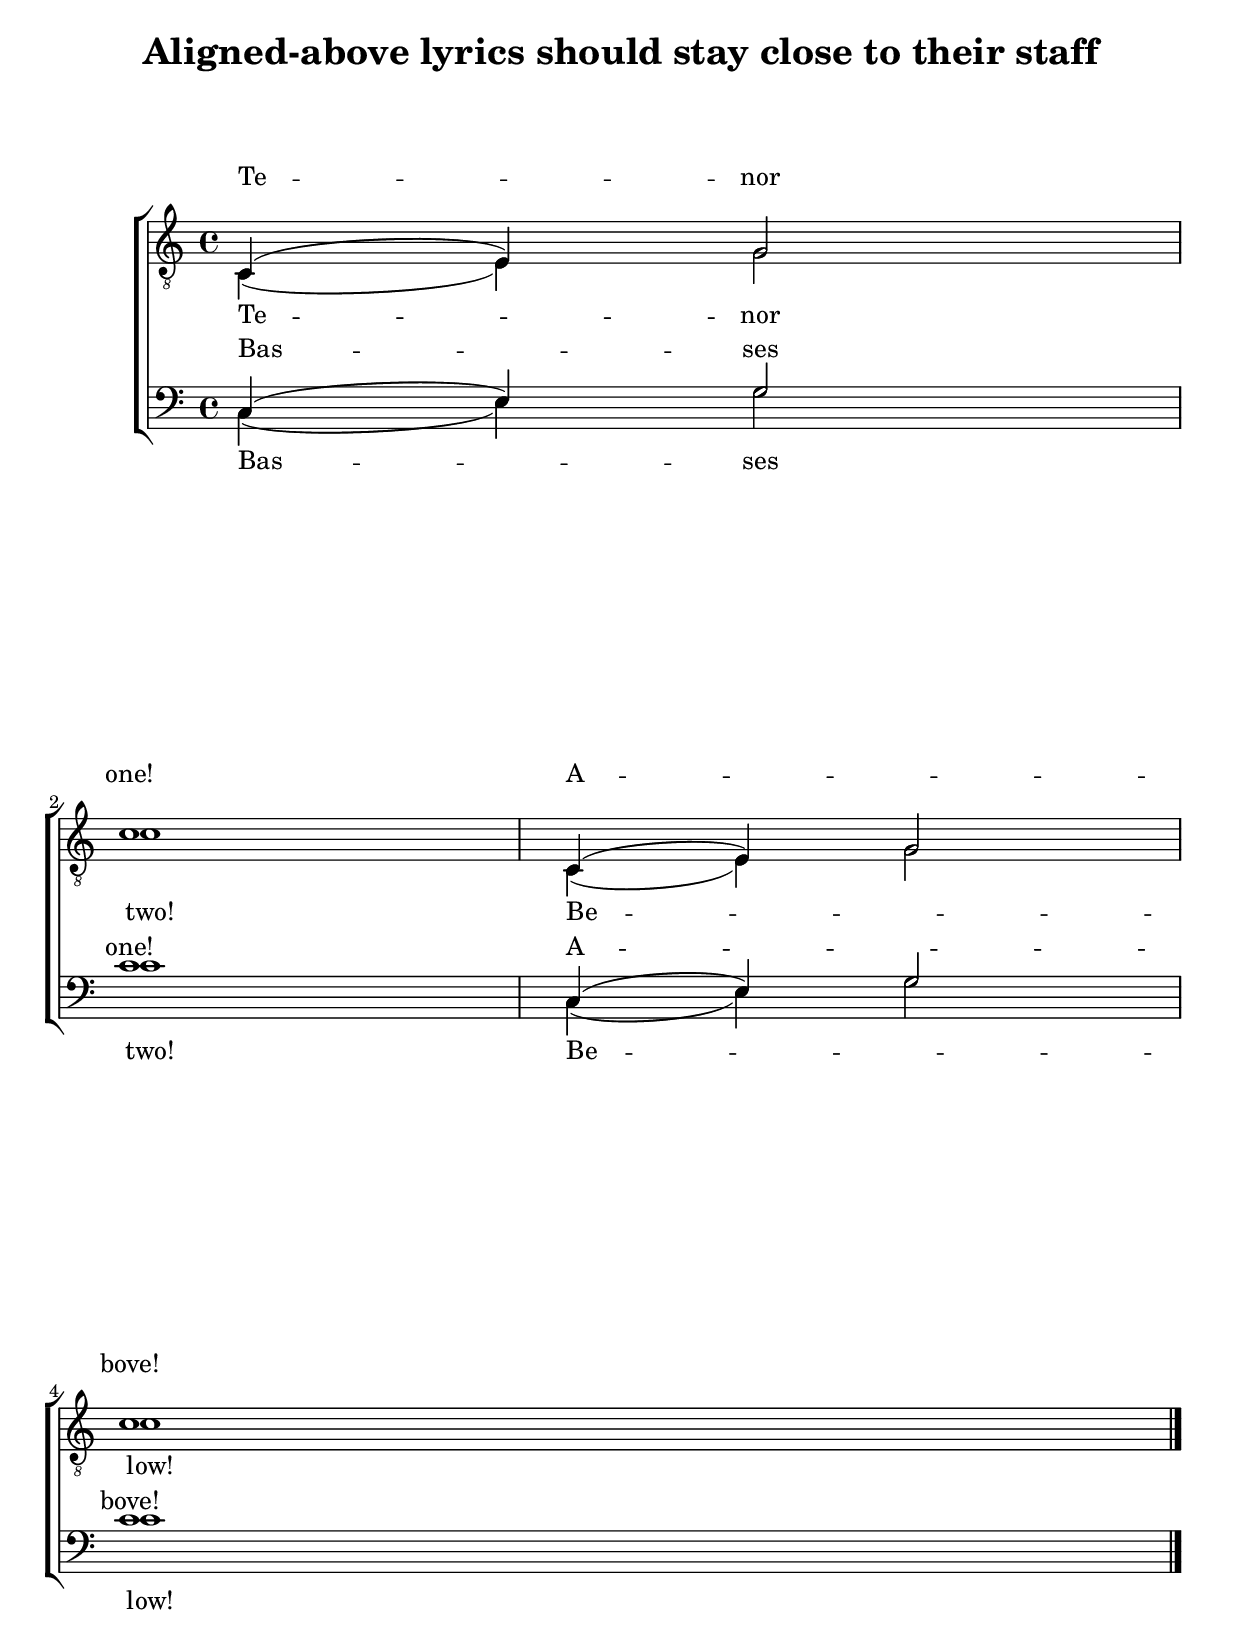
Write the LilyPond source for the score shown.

\version "2.14.0"

\header {
  title = "Aligned-above lyrics should stay close to their staff"
  texidoc = "Lyrics aligned above a context should stay close to that
context when stretching.  The Bass I lyric line stays with the
Bass staff.
"
}

\paper { ragged-last-bottom = ##f }

tune = \relative c { \repeat unfold 2 { c4( e) g2 | \break c1 }
\bar "|."  }

\score {

  \context ChoirStaff <<

    \new Staff = tenors <<
      \clef "treble_8"
      \new Voice = tenori { \voiceOne \tune }
      \new Voice = tenorii { \voiceTwo \tune }
    >>
    \new Staff = basses <<
      \clef "bass"
      \new Voice = bassi { \voiceOne \tune }
      \new Voice = bassii { \voiceTwo \tune }
    >>

    \new Lyrics \with {alignAboveContext=tenors} \lyricsto tenori {
      Te -- nor one!  A -- _ bove!
    }
    \new Lyrics \with {alignBelowContext=tenors} \lyricsto tenorii {
      Te -- nor two!  Be -- _ low!
    }
    \new Lyrics \with {alignAboveContext=basses}  \lyricsto bassi {
      Bas -- ses one!  A -- _ bove!
    }
    \new Lyrics \with {alignBelowContext=basses} \lyricsto bassii {
      Bas -- ses two!  Be -- _ low!
    }
  >>
  \layout {}
 }
